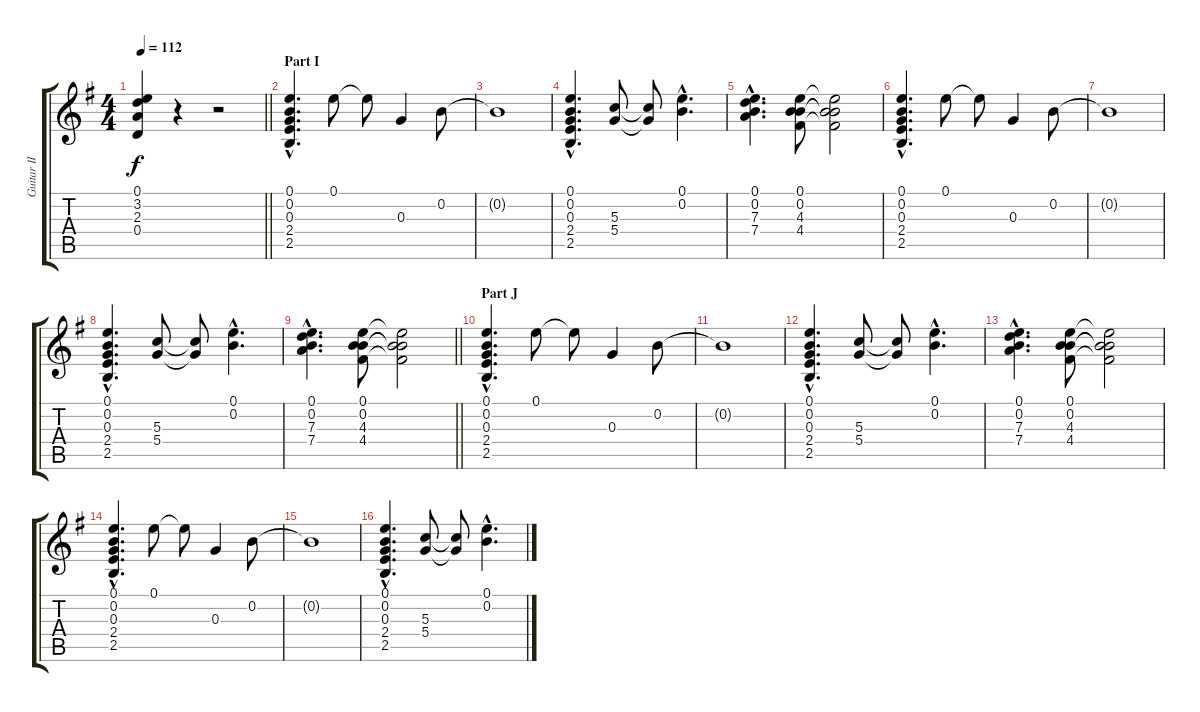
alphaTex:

\track ("Guitar II (Sugizo)" "Guitar II ") {instrument distortionguitar}
\staff {score tabs}
\tuning (E4 B3 G3 D3 A2 E2) {hide}
\ts (4 4)
\tempo 112
\clef g2
\barLineRight lightlight
\ks g
(0.1 3.2 2.3 0.4).4{dy f} r.4 r.2 |
\section ("" "Part I")
(0.1{hac} 0.2{hac} 0.3{hac} 2.4{hac} 2.5{hac}).4{d} 0.1.8 0.1{t}.8 0.3.4 0.2.8 |
0.2{t}.1 |
(0.1{hac} 0.2{hac} 0.3{hac} 2.4{hac} 2.5{hac}).4{d} (5.3 5.4).8 (5.3{t} 5.4{t}).8 (0.1{hac} 0.2{hac}).4{d} |
(0.1{hac} 0.2{hac} 7.3{hac} 7.4{hac}).4{d} (0.1 0.2 4.3 4.4).8 (0.1{t} 0.2{t} 4.3{t} 4.4{t}).2 |
(0.1{hac} 0.2{hac} 0.3{hac} 2.4{hac} 2.5{hac}).4{d} 0.1.8 0.1{t}.8 0.3.4 0.2.8 |
0.2{t}.1 |
(0.1{hac} 0.2{hac} 0.3{hac} 2.4{hac} 2.5{hac}).4{d} (5.3 5.4).8 (5.3{t} 5.4{t}).8 (0.1{hac} 0.2{hac}).4{d} |
\barLineRight lightlight
(0.1{hac} 0.2{hac} 7.3{hac} 7.4{hac}).4{d} (0.1 0.2 4.3 4.4).8 (0.1{t} 0.2{t} 4.3{t} 4.4{t}).2 |
\section ("" "Part J")
(0.1{hac} 0.2{hac} 0.3{hac} 2.4{hac} 2.5{hac}).4{d} 0.1.8 0.1{t}.8 0.3.4 0.2.8 |
0.2{t}.1 |
(0.1{hac} 0.2{hac} 0.3{hac} 2.4{hac} 2.5{hac}).4{d} (5.3 5.4).8 (5.3{t} 5.4{t}).8 (0.1{hac} 0.2{hac}).4{d} |
(0.1{hac} 0.2{hac} 7.3{hac} 7.4{hac}).4{d} (0.1 0.2 4.3 4.4).8 (0.1{t} 0.2{t} 4.3{t} 4.4{t}).2 |
(0.1{hac} 0.2{hac} 0.3{hac} 2.4{hac} 2.5{hac}).4{d} 0.1.8 0.1{t}.8 0.3.4 0.2.8 |
0.2{t}.1 |
(0.1{hac} 0.2{hac} 0.3{hac} 2.4{hac} 2.5{hac}).4{d} (5.3 5.4).8 (5.3{t} 5.4{t}).8 (0.1{hac} 0.2{hac}).4{d}
